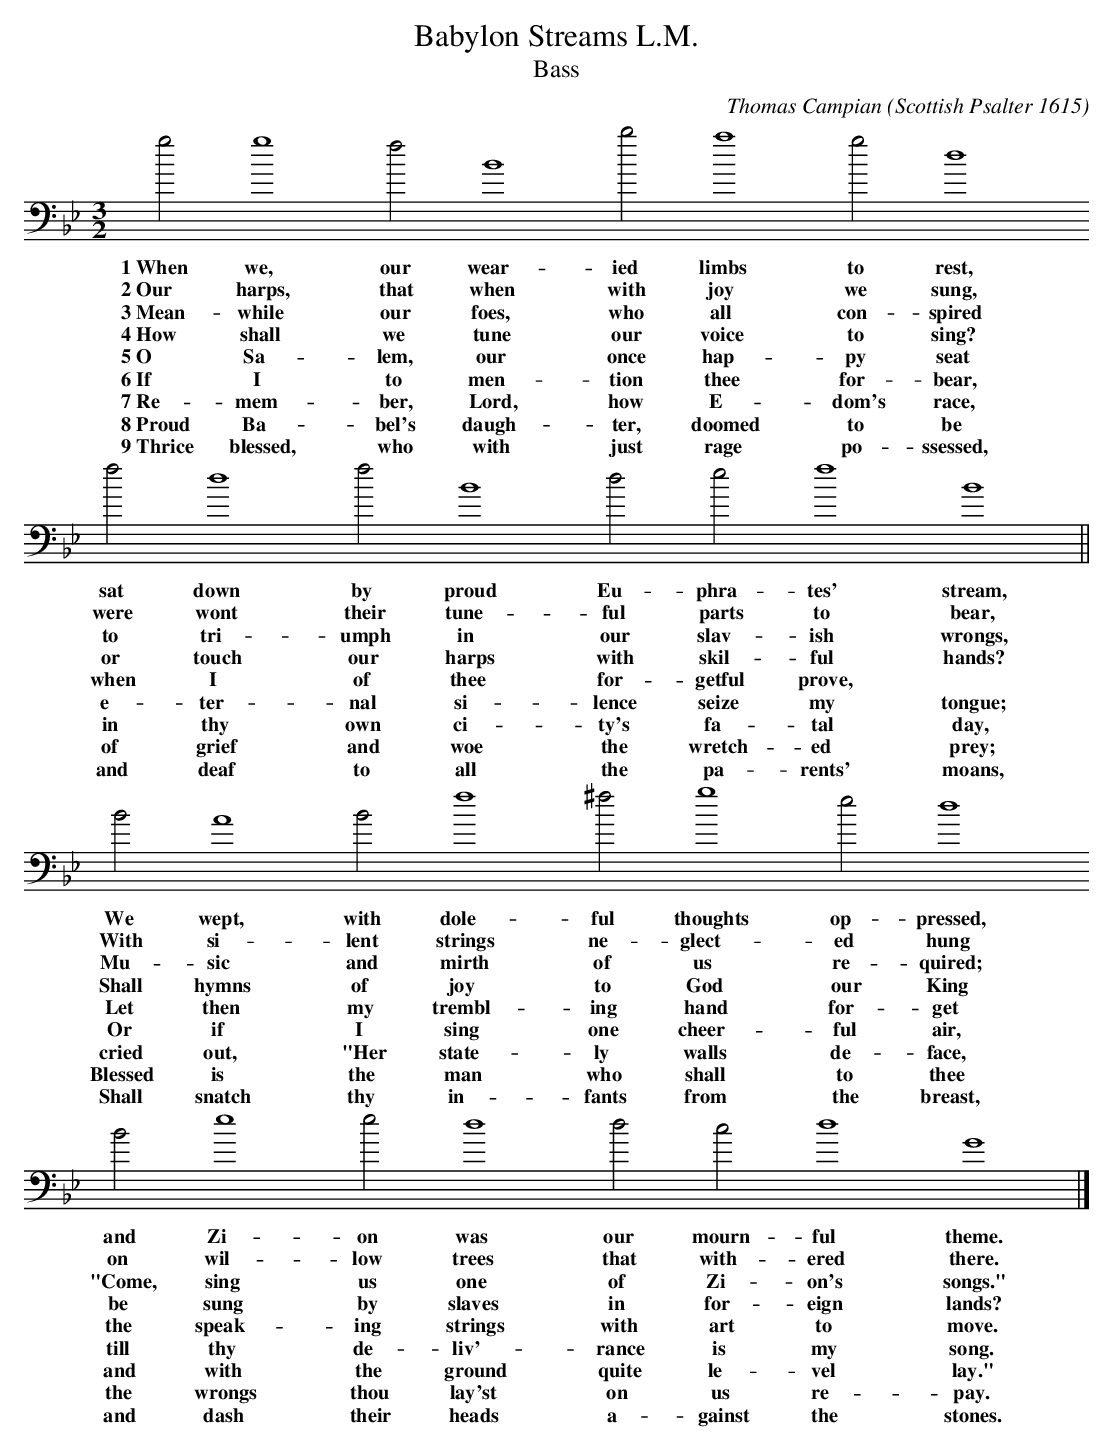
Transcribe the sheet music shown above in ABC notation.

X:1
T:Babylon Streams L.M.
T:Bass
O: Scottish Psalter 1615
O: Words, Tate and Brady, Psalm 137.
C: Thomas Campian
M:3/2
L:1/2
K:G min bass
g g2 f B2 b a2 g d2
w:    1~When we, our wear- ied limbs to rest,
w:    2~Our harps, that when with joy we sung,
w:    3~Mean- while our foes, who all con- spired
w:    4~How shall we tune our voice to sing?
w:    5~O Sa- lem, our once hap- py seat !
w:    6~If I to men- tion thee for- bear,
w:    7~Re- mem- ber, Lord, how E- dom's race,
w:    8~Proud Ba- bel's daugh- ter, doomed to be
w:    9~Thrice blessed, who with just rage po- ssessed,
f d2 f B2 d e f2 B2 ||
w:       sat down by proud Eu- phra- tes' stream,
w:       were wont their tune- ful parts to bear,
w:       to tri-  umph in our slav- ish wrongs,
w:       or touch our harps with skil- ful hands?
w:       when I of thee for- getful prove,
w:       e- ter- nal si- lence seize my tongue;
w:       in thy own ci- ty's fa- tal day,
w:       of grief and woe the wretch- ed prey;
w:       and deaf to all the pa- rents' moans,
B A2 B f2 ^f g2 e d2
w:       We wept, with dole- ful thoughts op- pressed,
w:       With si- lent strings ne- glect- ed hung
w:       Mu- sic and mirth of us re- quired;
w:       Shall hymns of joy to God our King
w:       Let then my trembl- ing hand for- get
w:       Or if I sing one cheer- ful air,
w:       cried out, "Her state- ly walls de- face,
w:       Blessed is the man who shall to thee
w:       Shall snatch thy in- fants from the breast,
B e2 e d2 d c d2 G2 |]
w:       and Zi- on was our mourn-  ful theme.
w:       on wil- low trees that with- ered there.
w:       "Come, sing us one of Zi- on's songs."
w:       be sung by slaves in for- eign lands?
w:       the speak- ing strings with art to move.
w:       till thy de- liv'- rance is my song.
w:       and with the ground quite le- vel lay."
w:       the wrongs thou lay'st on us re- pay.
w:       and dash their heads a- gainst the stones.
